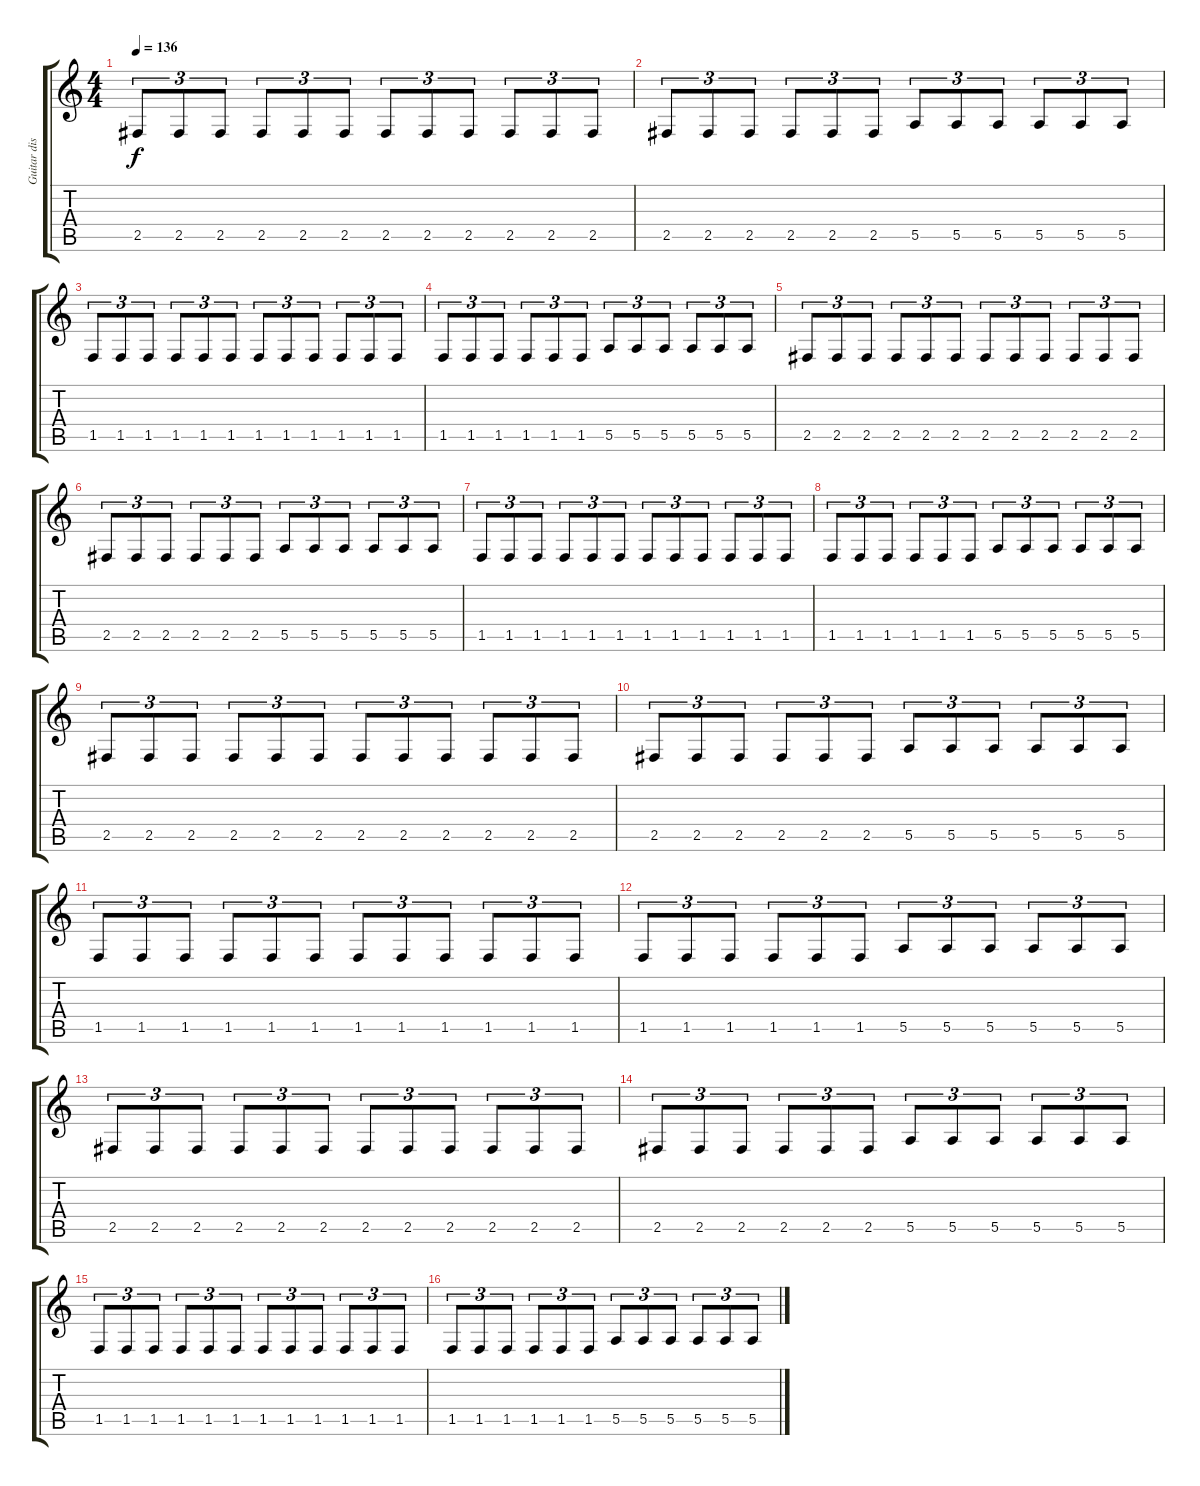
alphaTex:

\track ("Guitar distortion 2" "Guitar dis") {instrument distortionguitar}
\staff {score tabs}
\tuning (B3 Gb3 D3 A2 E2 B1) {hide}
\ts (4 4)
\tempo 136
\clef g2
\ks c
2.5.8{tu (3 2) dy f} 2.5.8{tu (3 2)} 2.5.8{tu (3 2)} 2.5.8{tu (3 2)} 2.5.8{tu (3 2)} 2.5.8{tu (3 2)} 2.5.8{tu (3 2)} 2.5.8{tu (3 2)} 2.5.8{tu (3 2)} 2.5.8{tu (3 2)} 2.5.8{tu (3 2)} 2.5.8{tu (3 2)} |
2.5.8{tu (3 2)} 2.5.8{tu (3 2)} 2.5.8{tu (3 2)} 2.5.8{tu (3 2)} 2.5.8{tu (3 2)} 2.5.8{tu (3 2)} 5.5.8{tu (3 2)} 5.5.8{tu (3 2)} 5.5.8{tu (3 2)} 5.5.8{tu (3 2)} 5.5.8{tu (3 2)} 5.5.8{tu (3 2)} |
1.5.8{tu (3 2)} 1.5.8{tu (3 2)} 1.5.8{tu (3 2)} 1.5.8{tu (3 2)} 1.5.8{tu (3 2)} 1.5.8{tu (3 2)} 1.5.8{tu (3 2)} 1.5.8{tu (3 2)} 1.5.8{tu (3 2)} 1.5.8{tu (3 2)} 1.5.8{tu (3 2)} 1.5.8{tu (3 2)} |
1.5.8{tu (3 2)} 1.5.8{tu (3 2)} 1.5.8{tu (3 2)} 1.5.8{tu (3 2)} 1.5.8{tu (3 2)} 1.5.8{tu (3 2)} 5.5.8{tu (3 2)} 5.5.8{tu (3 2)} 5.5.8{tu (3 2)} 5.5.8{tu (3 2)} 5.5.8{tu (3 2)} 5.5.8{tu (3 2)} |
2.5.8{tu (3 2)} 2.5.8{tu (3 2)} 2.5.8{tu (3 2)} 2.5.8{tu (3 2)} 2.5.8{tu (3 2)} 2.5.8{tu (3 2)} 2.5.8{tu (3 2)} 2.5.8{tu (3 2)} 2.5.8{tu (3 2)} 2.5.8{tu (3 2)} 2.5.8{tu (3 2)} 2.5.8{tu (3 2)} |
2.5.8{tu (3 2)} 2.5.8{tu (3 2)} 2.5.8{tu (3 2)} 2.5.8{tu (3 2)} 2.5.8{tu (3 2)} 2.5.8{tu (3 2)} 5.5.8{tu (3 2)} 5.5.8{tu (3 2)} 5.5.8{tu (3 2)} 5.5.8{tu (3 2)} 5.5.8{tu (3 2)} 5.5.8{tu (3 2)} |
1.5.8{tu (3 2)} 1.5.8{tu (3 2)} 1.5.8{tu (3 2)} 1.5.8{tu (3 2)} 1.5.8{tu (3 2)} 1.5.8{tu (3 2)} 1.5.8{tu (3 2)} 1.5.8{tu (3 2)} 1.5.8{tu (3 2)} 1.5.8{tu (3 2)} 1.5.8{tu (3 2)} 1.5.8{tu (3 2)} |
1.5.8{tu (3 2)} 1.5.8{tu (3 2)} 1.5.8{tu (3 2)} 1.5.8{tu (3 2)} 1.5.8{tu (3 2)} 1.5.8{tu (3 2)} 5.5.8{tu (3 2)} 5.5.8{tu (3 2)} 5.5.8{tu (3 2)} 5.5.8{tu (3 2)} 5.5.8{tu (3 2)} 5.5.8{tu (3 2)} |
2.5.8{tu (3 2)} 2.5.8{tu (3 2)} 2.5.8{tu (3 2)} 2.5.8{tu (3 2)} 2.5.8{tu (3 2)} 2.5.8{tu (3 2)} 2.5.8{tu (3 2)} 2.5.8{tu (3 2)} 2.5.8{tu (3 2)} 2.5.8{tu (3 2)} 2.5.8{tu (3 2)} 2.5.8{tu (3 2)} |
2.5.8{tu (3 2)} 2.5.8{tu (3 2)} 2.5.8{tu (3 2)} 2.5.8{tu (3 2)} 2.5.8{tu (3 2)} 2.5.8{tu (3 2)} 5.5.8{tu (3 2)} 5.5.8{tu (3 2)} 5.5.8{tu (3 2)} 5.5.8{tu (3 2)} 5.5.8{tu (3 2)} 5.5.8{tu (3 2)} |
1.5.8{tu (3 2)} 1.5.8{tu (3 2)} 1.5.8{tu (3 2)} 1.5.8{tu (3 2)} 1.5.8{tu (3 2)} 1.5.8{tu (3 2)} 1.5.8{tu (3 2)} 1.5.8{tu (3 2)} 1.5.8{tu (3 2)} 1.5.8{tu (3 2)} 1.5.8{tu (3 2)} 1.5.8{tu (3 2)} |
1.5.8{tu (3 2)} 1.5.8{tu (3 2)} 1.5.8{tu (3 2)} 1.5.8{tu (3 2)} 1.5.8{tu (3 2)} 1.5.8{tu (3 2)} 5.5.8{tu (3 2)} 5.5.8{tu (3 2)} 5.5.8{tu (3 2)} 5.5.8{tu (3 2)} 5.5.8{tu (3 2)} 5.5.8{tu (3 2)} |
2.5.8{tu (3 2)} 2.5.8{tu (3 2)} 2.5.8{tu (3 2)} 2.5.8{tu (3 2)} 2.5.8{tu (3 2)} 2.5.8{tu (3 2)} 2.5.8{tu (3 2)} 2.5.8{tu (3 2)} 2.5.8{tu (3 2)} 2.5.8{tu (3 2)} 2.5.8{tu (3 2)} 2.5.8{tu (3 2)} |
2.5.8{tu (3 2)} 2.5.8{tu (3 2)} 2.5.8{tu (3 2)} 2.5.8{tu (3 2)} 2.5.8{tu (3 2)} 2.5.8{tu (3 2)} 5.5.8{tu (3 2)} 5.5.8{tu (3 2)} 5.5.8{tu (3 2)} 5.5.8{tu (3 2)} 5.5.8{tu (3 2)} 5.5.8{tu (3 2)} |
1.5.8{tu (3 2)} 1.5.8{tu (3 2)} 1.5.8{tu (3 2)} 1.5.8{tu (3 2)} 1.5.8{tu (3 2)} 1.5.8{tu (3 2)} 1.5.8{tu (3 2)} 1.5.8{tu (3 2)} 1.5.8{tu (3 2)} 1.5.8{tu (3 2)} 1.5.8{tu (3 2)} 1.5.8{tu (3 2)} |
1.5.8{tu (3 2)} 1.5.8{tu (3 2)} 1.5.8{tu (3 2)} 1.5.8{tu (3 2)} 1.5.8{tu (3 2)} 1.5.8{tu (3 2)} 5.5.8{tu (3 2)} 5.5.8{tu (3 2)} 5.5.8{tu (3 2)} 5.5.8{tu (3 2)} 5.5.8{tu (3 2)} 5.5.8{tu (3 2)}
